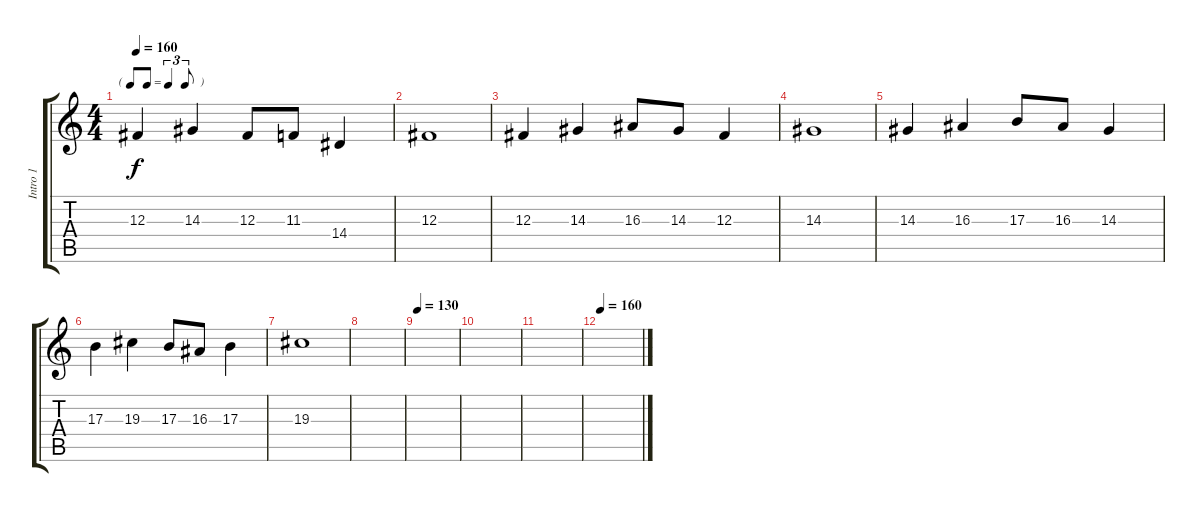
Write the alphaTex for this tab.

\track ("Intro 1" "Intro 1") {instrument stringensemble1}
\staff {score tabs}
\tuning (Eb4 Bb3 Gb3 Db3 Ab2 Eb2) {hide}
\ts (4 4)
\tf triplet8th
\tempo 160
\clef g2
\ks c
12.3.4{dy f} 14.3.4 12.3.8 11.3.8 14.4.4 |
12.3.1 |
12.3.4 14.3.4 16.3.8 14.3.8 12.3.4 |
14.3.1 |
14.3.4 16.3.4 17.3.8 16.3.8 14.3.4 |
17.3.4 19.3.4 17.3.8 16.3.8 17.3.4 |
19.3.1 |
|
\tempo 130
|
|
|
\tempo 160
